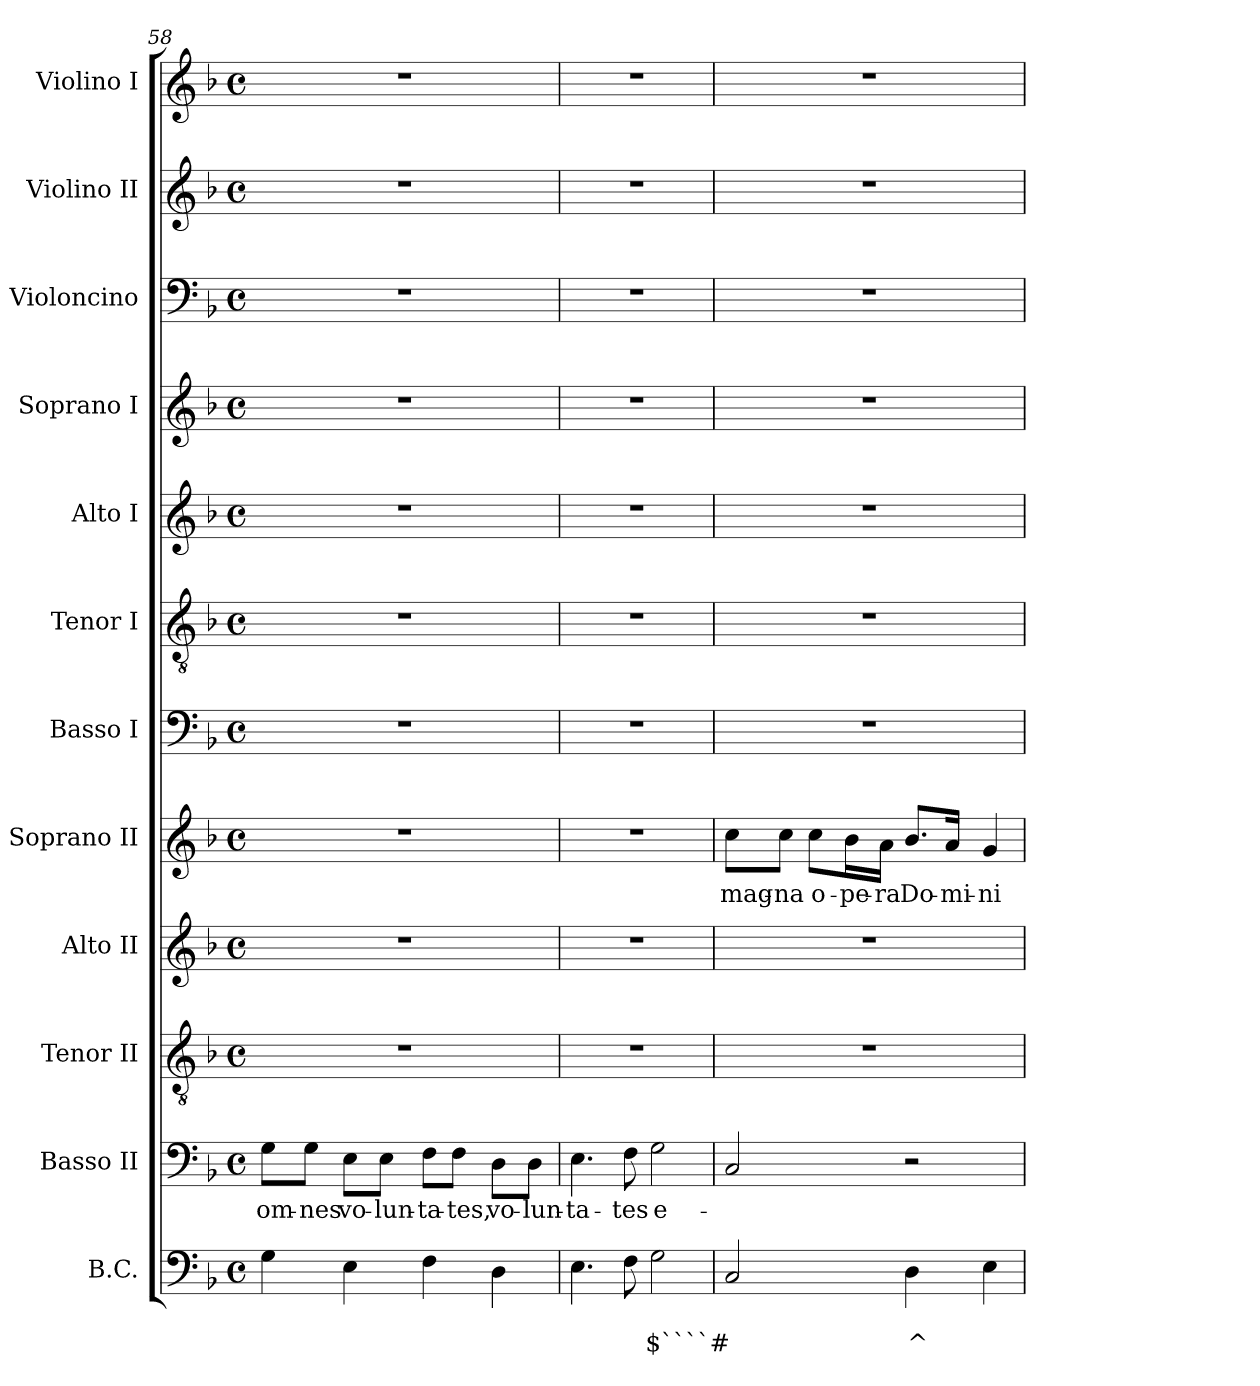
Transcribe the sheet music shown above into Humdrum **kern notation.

**kern	**text	**text	**kern	**text	**kern	**kern	**kern	**text	**kern	**kern	**kern	**kern	**kern	**kern	**kern
*part12	*part12	*part12	*part11	*part11	*part10	*part9	*part8	*part8	*part7	*part6	*part5	*part4	*part3	*part2	*part1
*staff12	*staff12	*staff12	*staff11	*staff11	*staff10	*staff9	*staff8	*staff8	*staff7	*staff6	*staff5	*staff4	*staff3	*staff2	*staff1
*I"B.C.	*	*	*I"Basso II	*	*I"Tenor II	*I"Alto II	*I"Soprano II	*	*I"Basso I	*I"Tenor I	*I"Alto I	*I"Soprano I	*I"Violoncino	*I"Violino II	*I"Violino I
*I'BC	*	*	*I'B 2	*	*I'T 2	*I'A 2	*I'S 2	*	*I'B 1	*I'T 1	*I'A 1	*I'S 1	*I'Vc.	*I'Vln. II	*I'Vln. I
*clefF4	*	*	*clefF4	*	*clefGv2	*clefG2	*clefG2	*	*clefF4	*clefGv2	*clefG2	*clefG2	*clefF4	*clefG2	*clefG2
*k[b-]	*	*	*k[b-]	*	*k[b-]	*k[b-]	*k[b-]	*	*k[b-]	*k[b-]	*k[b-]	*k[b-]	*k[b-]	*k[b-]	*k[b-]
*F:	*	*	*F:	*	*F:	*F:	*F:	*	*F:	*F:	*F:	*F:	*F:	*F:	*F:
*M4/4	*	*	*M4/4	*	*M4/4	*M4/4	*M4/4	*	*M4/4	*M4/4	*M4/4	*M4/4	*M4/4	*M4/4	*M4/4
*met(c)	*	*	*met(c)	*	*met(c)	*met(c)	*met(c)	*	*met(c)	*met(c)	*met(c)	*met(c)	*met(c)	*met(c)	*met(c)
=58	=58	=58	=58	=58	=58	=58	=58	=58	=58	=58	=58	=58	=58	=58	=58
!	!	!	!	!LO:LY:b	!	!	!	!	!	!	!	!	!	!	!
4G\	.	.	8G\L	om-	1r	1r	1r	.	1r	1r	1r	1r	1r	1r	1r
!	!	!	!	!LO:LY:b	!	!	!	!	!	!	!	!	!	!	!
.	.	.	8G\J	-nes	.	.	.	.	.	.	.	.	.	.	.
!	!	!	!	!LO:LY:b	!	!	!	!	!	!	!	!	!	!	!
4E\	.	.	8E\L	vo-	.	.	.	.	.	.	.	.	.	.	.
!	!	!	!	!LO:LY:b	!	!	!	!	!	!	!	!	!	!	!
.	.	.	8E\J	-lun-	.	.	.	.	.	.	.	.	.	.	.
!	!	!	!	!LO:LY:b	!	!	!	!	!	!	!	!	!	!	!
4F\	.	.	8F\L	-ta-	.	.	.	.	.	.	.	.	.	.	.
!	!	!	!	!LO:LY:b	!	!	!	!	!	!	!	!	!	!	!
.	.	.	8F\J	-tes,	.	.	.	.	.	.	.	.	.	.	.
!	!	!	!	!LO:LY:b	!	!	!	!	!	!	!	!	!	!	!
4D\	.	.	8D\L	vo-	.	.	.	.	.	.	.	.	.	.	.
!	!	!	!	!LO:LY:b	!	!	!	!	!	!	!	!	!	!	!
.	.	.	8D\J	-lun-	.	.	.	.	.	.	.	.	.	.	.
=59	=59	=59	=59	=59	=59	=59	=59	=59	=59	=59	=59	=59	=59	=59	=59
!	!	!	!	!LO:LY:b	!	!	!	!	!	!	!	!	!	!	!
4.E\	.	.	4.E\	-ta-	1r	1r	1r	.	1r	1r	1r	1r	1r	1r	1r
!	!	!	!	!LO:LY:b	!	!	!	!	!	!	!	!	!	!	!
8F\	.	.	8F\	-tes	.	.	.	.	.	.	.	.	.	.	.
!	!	!LO:LY:b	!	!	!	!	!	!	!	!	!	!	!	!	!
!	!	!	!	!LO:LY:b	!	!	!	!	!	!	!	!	!	!	!
2G\	.	$````#	2G\	e-	.	.	.	.	.	.	.	.	.	.	.
=60	=60	=60	=60	=60	=60	=60	=60	=60	=60	=60	=60	=60	=60	=60	=60
!	!	!	!	!	!	!	!	!LO:LY:b	!	!	!	!	!	!	!
2C/	.	.	2C/	.	1r	1r	8cc\L	mag-	1r	1r	1r	1r	1r	1r	1r
!	!	!	!	!	!	!	!	!LO:LY:b	!	!	!	!	!	!	!
.	.	.	.	.	.	.	8cc\J	-na	.	.	.	.	.	.	.
!	!	!	!	!	!	!	!	!LO:LY:b	!	!	!	!	!	!	!
.	.	.	.	.	.	.	8cc\L	o-	.	.	.	.	.	.	.
!	!	!	!	!	!	!	!	!LO:LY:b	!	!	!	!	!	!	!
.	.	.	.	.	.	.	16b-\L	-pe-	.	.	.	.	.	.	.
!	!	!	!	!	!	!	!	!LO:LY:b	!	!	!	!	!	!	!
.	.	.	.	.	.	.	16a\JJ	-ra	.	.	.	.	.	.	.
!	!	!LO:LY:b	!	!	!	!	!	!	!	!	!	!	!	!	!
!	!	!	!	!	!	!	!	!LO:LY:b	!	!	!	!	!	!	!
4D\	.	^	2r	.	.	.	8.b-/L	Do-	.	.	.	.	.	.	.
!	!	!	!	!	!	!	!	!LO:LY:b	!	!	!	!	!	!	!
.	.	.	.	.	.	.	16a/Jk	-mi-	.	.	.	.	.	.	.
!	!	!	!	!	!	!	!	!LO:LY:b	!	!	!	!	!	!	!
4E\	.	.	.	.	.	.	4g/	-ni	.	.	.	.	.	.	.
=	=	=	=	=	=	=	=	=	=	=	=	=	=	=	=
*-	*-	*-	*-	*-	*-	*-	*-	*-	*-	*-	*-	*-	*-	*-	*-
